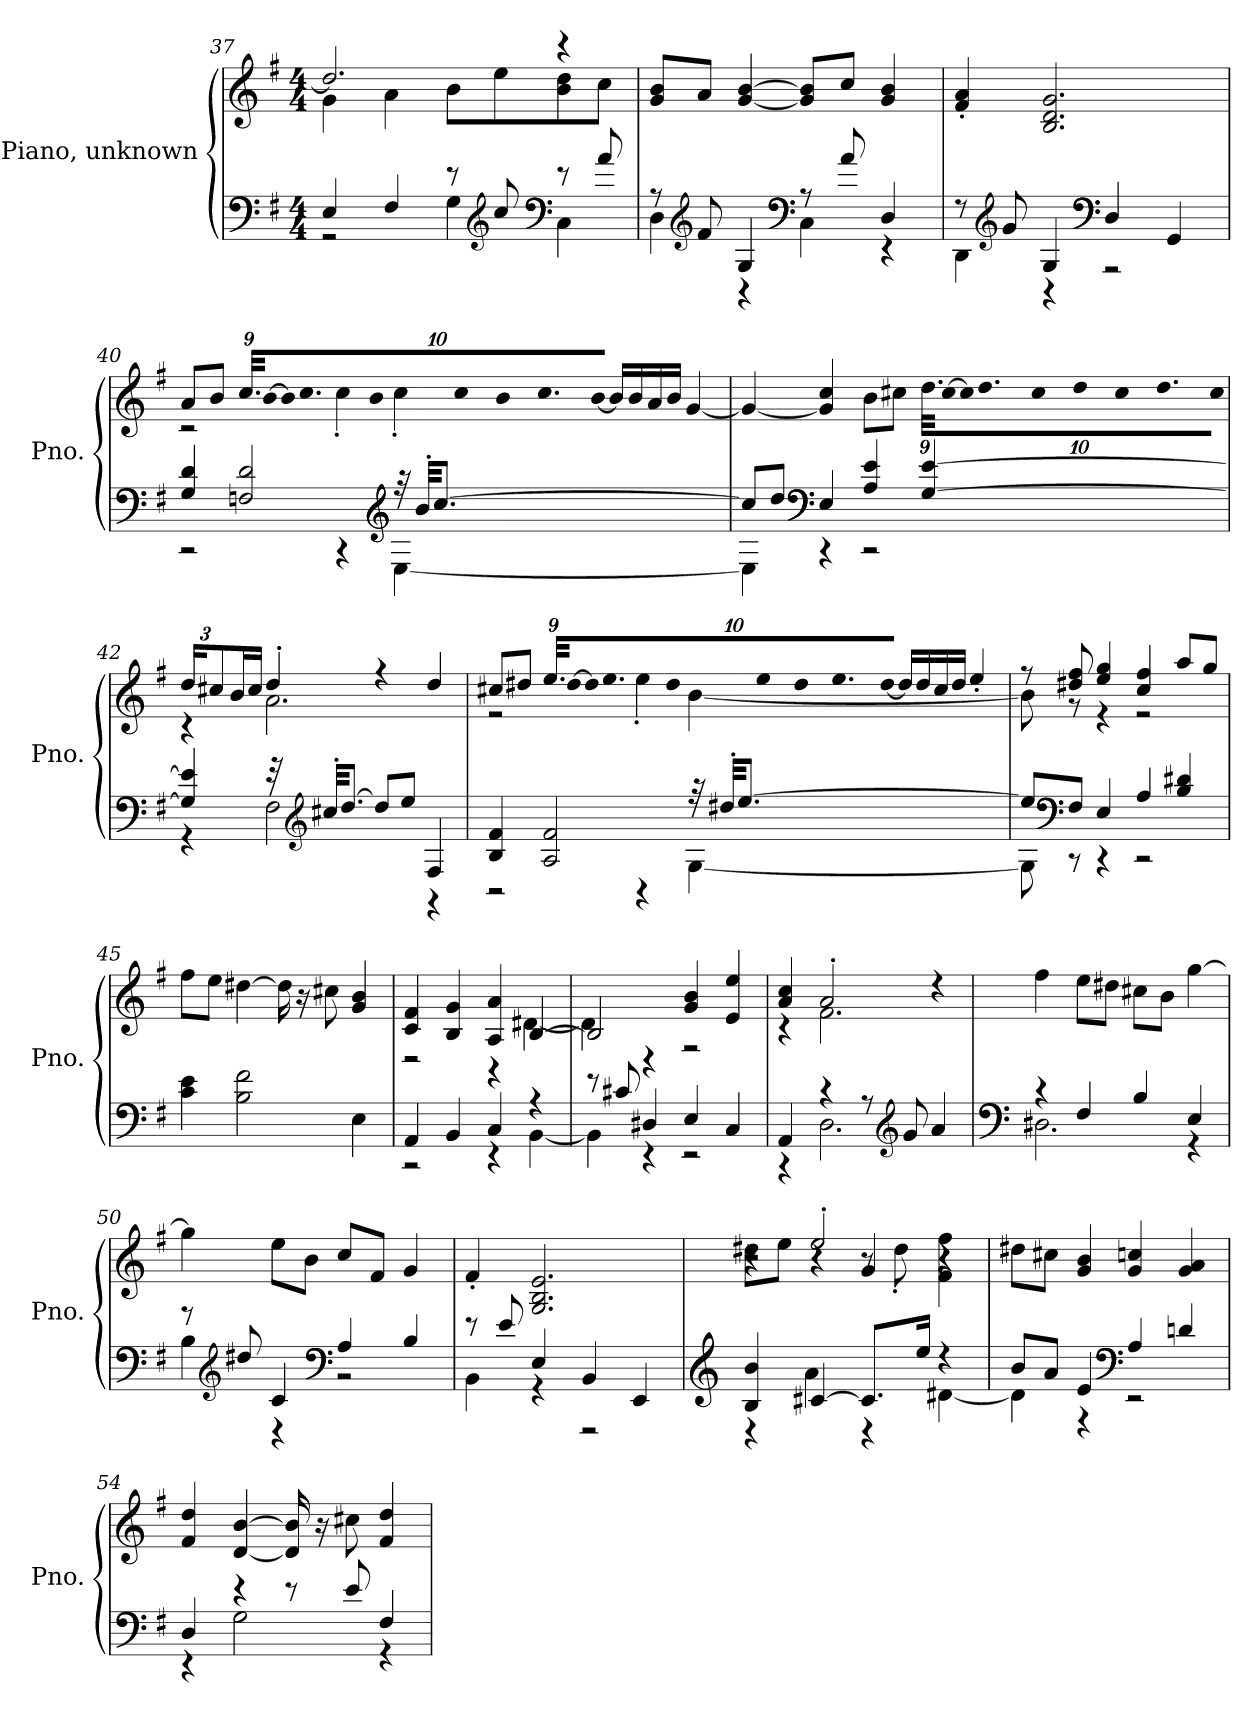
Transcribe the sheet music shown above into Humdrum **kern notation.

**kern	**kern
*part1	*part1
*staff2	*staff1
*I"Piano, unknown	*
*I'Pno.	*
*clefF4	*clefG2
*k[f#]	*k[f#]
*M4/4	*M4/4
=37	=37
*^	*^
4E/	2r	2.dd/]	4g\
4F#/	.	.	4a\
8r	4G\	.	8b\L
*clefG2	*	*	*
8cc/	.	.	8ee\
*clefF4	*	*	*
8r	4C\	4r	8b\ 8dd\
8a/	.	.	8cc\J
*	*	*v	*v
!!LO:LB:g=z
=38	=38	=38
8r	4D\	8g/ 8b/L
*clefG2	*	*
8f#/	.	8a/J
4G/	4r	[4g/ [4b/
*clefF4	*	*
8r	4C\	8g/] 8b/]L
8a/	.	8cc/J
4D/	4r	4g/ 4b/
=39	=39	=39
8r	4DD\	4f#/' 4a/'
*clefG2	*	*
8g/	.	.
4G/	4r	2.B/ 2.d/ 2.g/
*clefF4	*	*
4D/	2r	.
4GG/	.	.
=40	=40	=40
*	*	*^
4G/ 4d/	2r	8a/L	2r
.	.	8b/J	.
*	*	*Xbrackettup	*
2Fn/ 2d/	.	36.cc/LLL	.
!	!	!LO:N:vis=64	!
.	.	[640%9b/L	.
!	!	!LO:N:vis=64	!
.	.	640%9b/J]	.
.	.	36.cc/	.
!	!	!LO:N:vis=32	!
.	.	1920%53b/	.
!	!	!LO:N:vis=32	!
.	.	1920%53cc/	.
!	!	!LO:N:vis=32	!
.	.	1920%53b/	.
.	.	36.cc/	.
!	!	!LO:N:vis=64	!
.	.	[640%9b/JJJk	.
.	4r	16b/LL]	4cc'\
.	.	16b/	.
.	.	16a/	.
.	.	16b/JJ	.
*clefG2	*	*	*
32r	[4E\	[4g/	4cc'\
32b'/KKL	.	.	.
[8.cc/J	.	.	.
*	*	*v	*v
!!LO:PB:g=z
=41	=41	=41
8cc/L]	4E\]	4g/_
8dd/J	.	.
*clefF4	*	*
4E/	4r	4g/] 4cc/
4A/ 4e/	2r	8b\L
.	.	8cc#X\J
[4G/ [4e/	.	36.dd\LLL
!	!	!LO:N:vis=64
.	.	[640%9cc#\L
!	!	!LO:N:vis=64
.	.	640%9cc#\J]
.	.	36.dd\
!	!	!LO:N:vis=32
.	.	1920%53cc#\
!	!	!LO:N:vis=32
.	.	1920%53dd\
!	!	!LO:N:vis=32
.	.	1920%53cc#\
.	.	36.dd\
!	!	!LO:N:vis=64
.	.	640%9cc#\JJJk
=42	=42	=42
*	*	*^
4G/] 4e/]	4r	24dd/KL	4r
.	.	12cc#X/	.
.	.	16b/L	.
.	.	16cc#/JJ	.
32r	2F#\	4dd'/	2.a\
*clefG2	*	*	*
32cc#X'/KKL	.	.	.
[8.dd/J	.	.	.
8dd/L]	.	4r	.
8ee/J	.	.	.
4F#/	4r	4dd/	.
!!LO:LB:g=z	!!
=43	=43	=43	=43
4B/ 4f#/	2r	8cc#X/L	2r
.	.	8dd#X/J	.
2A/ 2f#/	.	36.ee/LLL	.
!	!	!LO:N:vis=64	!
.	.	[640%9dd#/L	.
!	!	!LO:N:vis=64	!
.	.	640%9dd#/J]	.
.	.	36.ee/	.
!	!	!LO:N:vis=32	!
.	.	1920%53dd#/	.
!	!	!LO:N:vis=32	!
.	.	1920%53ee/	.
!	!	!LO:N:vis=32	!
.	.	1920%53dd#/	.
.	.	36.ee/	.
!	!	!LO:N:vis=64	!
.	.	[640%9dd#/JJJk	.
.	4r	16dd#/LL]	4ee'\
.	.	16dd#/	.
.	.	16cc#/	.
.	.	16dd#/JJ	.
32r	[4G\	4ee'/	[4b\
32dd#X'/KKL	.	.	.
[8.ee/J	.	.	.
=44	=44	=44	=44
8ee/L]	8G\]	8r	8b\]
*clefF4	*	*	*
8F#/J	8r	8dd#X/ 8ff#/	8r
4E/	4r	4ee/ 4gg/	4r
4A/	2r	4cc/ 4ff#/	2r
4B/ 4d#X/	.	8aa/L	.
.	.	8gg/J	.
*v	*v	*	*
*	*v	*v
=45	=45
4c\ 4e\	8ff#\L
.	8ee\J
2B\ 2f#\	[4dd#X\
.	16dd#\]
.	16r
.	8cc#X\
4E\	4g/ 4b/
!!LO:LB:g=z
=46	=46
*^	*^
4AA/	2r	4c/ 4f#/	2r
4BB/	.	4B/ 4g/	.
4C/	4r	4A/ 4a/	4r
4r	[4BB\	[4B/	[4d#X\
=47	=47	=47	=47
8r	4BB\]	2B/]	4d#\]
8c#X/	.	.	.
4D#X/	4r	.	4r
4E/	2r	4g/ 4b/	2r
4C/	.	4e/ 4ee/	.
=48	=48	=48	=48
4AA/	4r	4a/ 4cc/	4r
4r	2.D\	2a'/	2.f#\
8r	.	.	.
*clefG2	*	*	*
8g/	.	.	.
4a/	.	4r	.
*	*	*v	*v
=49	=49	=49
*clefF4	*	*
4r	2.D#X\	4ff#\
4F#/	.	8ee\L
.	.	8dd#X\J
4B/	.	8cc#X\L
.	.	8b\J
4E/	4r	[4gg\
!!LO:LB:g=z
=50	=50	=50
8r	4B\	4gg\]
*clefG2	*	*
8dd#X/	.	.
4c/	4r	8ee\L
.	.	8b\J
*clefF4	*	*
4A/	2r	8cc/L
.	.	8f#/J
4B/	.	4g/
=51	=51	=51
8r	4BB\	4f#'/
8e/	.	.
4E/	4r	2.G/ 2.B/ 2.e/
4BB/	2r	.
4EE/	.	.
=52	=52	=52
*clefG2	*	*
*	*	*^
*	*	*	*^
4B/ 4b/	4r	4r	8dd#X\L	2r
.	.	.	8ee\J	.
[4c#X/	4a\	2ee'/	4r	.
8.c#/L]	4r	.	8r	4g/
.	.	.	8dd#'\	.
16ee/Jk	.	.	.	.
4r	[4d#X\	4r	4f#\ 4ff#\	4r
*	*	*v	*v	*v
=53	=53	=53
8b/L	4d#\]	8dd#X\L
8a/J	.	8cc#X\J
4e/	4r	4g/ 4b/
*clefF4	*	*
4A/	2r	4g/ 4ccn/
4dn/	.	4g/ 4a/
!!LO:LB:g=z
=54	=54	=54
4D/	4r	4f#/ 4dd/
4r	2G\	[4d/ [4b/
8r	.	16d/] 16b/]
.	.	16r
8e/	.	8cc#X\
4F#/	4r	4f#/ 4dd/
*v	*v	*
=	=
*-	*-
